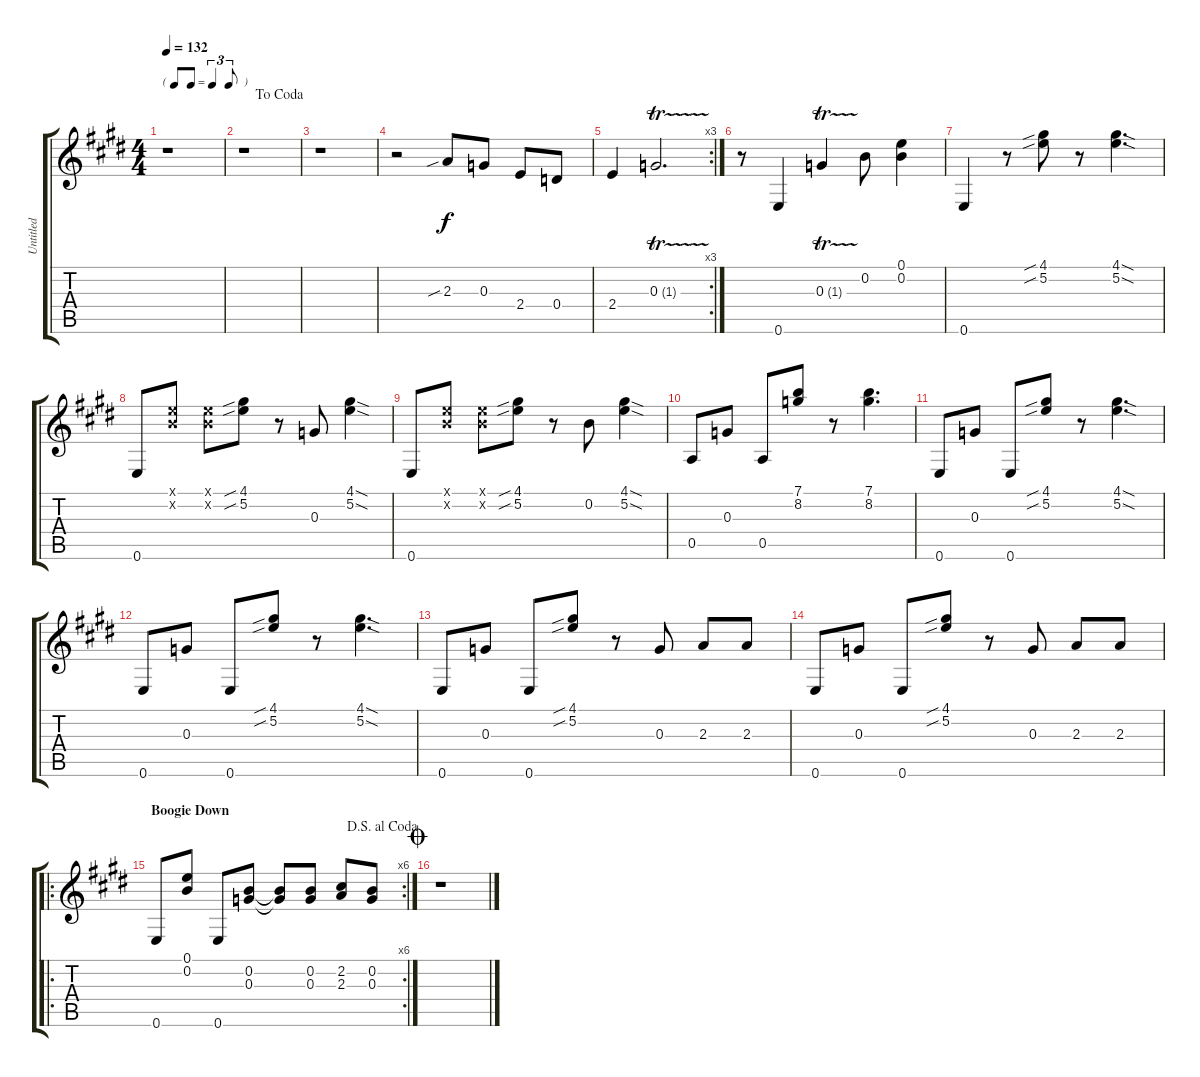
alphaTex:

\track ("Untitled" "Untitled") {instrument acousticguitarsteel}
\staff {score tabs}
\tuning (E4 B3 G3 D3 A2 E2) {hide}
\ts (4 4)
\tf triplet8th
\tempo 132
\clef g2
\ks c#minor
r.1{dy f} |
\jump dacoda
r.1 |
\ks e
r.1 |
\ks c#minor
r.2 2.3{sib}.8 0.3.8 2.4.8 0.4.8 |
\rc 3
2.4.4 0.3{tr (1 32)}.2{d} |
\ks e
r.8 0.6.4 0.3{tr (1 32)}.4 0.2.8 (0.1 0.2).4 |
\ks c#minor
0.6.4 r.8 (4.1{sib} 5.2{sib}).8 r.8 (4.1{sod} 5.2{sod}).4{d} |
0.6.8 (0.1{x} 0.2{x}).8 (0.1{x} 0.2{x}).8 (4.1{sib} 5.2{sib}).8 r.8 0.3.8 (4.1{sod} 5.2{sod}).4 |
\ks e
0.6.8 (0.1{x} 0.2{x}).8 (0.1{x} 0.2{x}).8 (4.1{sib} 5.2{sib}).8 r.8 0.2.8 (4.1{sod} 5.2{sod}).4 |
\ks c#minor
0.5.8 0.3.8 0.5.8 (7.1 8.2).8 r.8 (7.1 8.2).4{d} |
0.6.8 0.3.8 0.6.8 (4.1{sib} 5.2{sib}).8 r.8 (4.1{sod} 5.2{sod}).4{d} |
0.6.8 0.3.8 0.6.8 (4.1{sib} 5.2{sib}).8 r.8 (4.1{sod} 5.2{sod}).4{d} |
\ks e
0.6.8 0.3.8 0.6.8 (4.1{sib} 5.2{sib}).8 r.8 0.3.8 2.3.8 2.3.8 |
\ks c#minor
0.6.8 0.3.8 0.6.8 (4.1{sib} 5.2{sib}).8 r.8 0.3.8 2.3.8 2.3.8 |
\ro
\rc 6
\section ("" "Boogie Down")
\jump dalsegnoalcoda
0.6.8 (0.1 0.2).8 0.6.8 (0.2 0.3).8 (0.2{t} 0.3{t}).8 (0.2 0.3).8 (2.2 2.3).8 (0.2 0.3).8 |
\jump coda
\ks e
r.1
